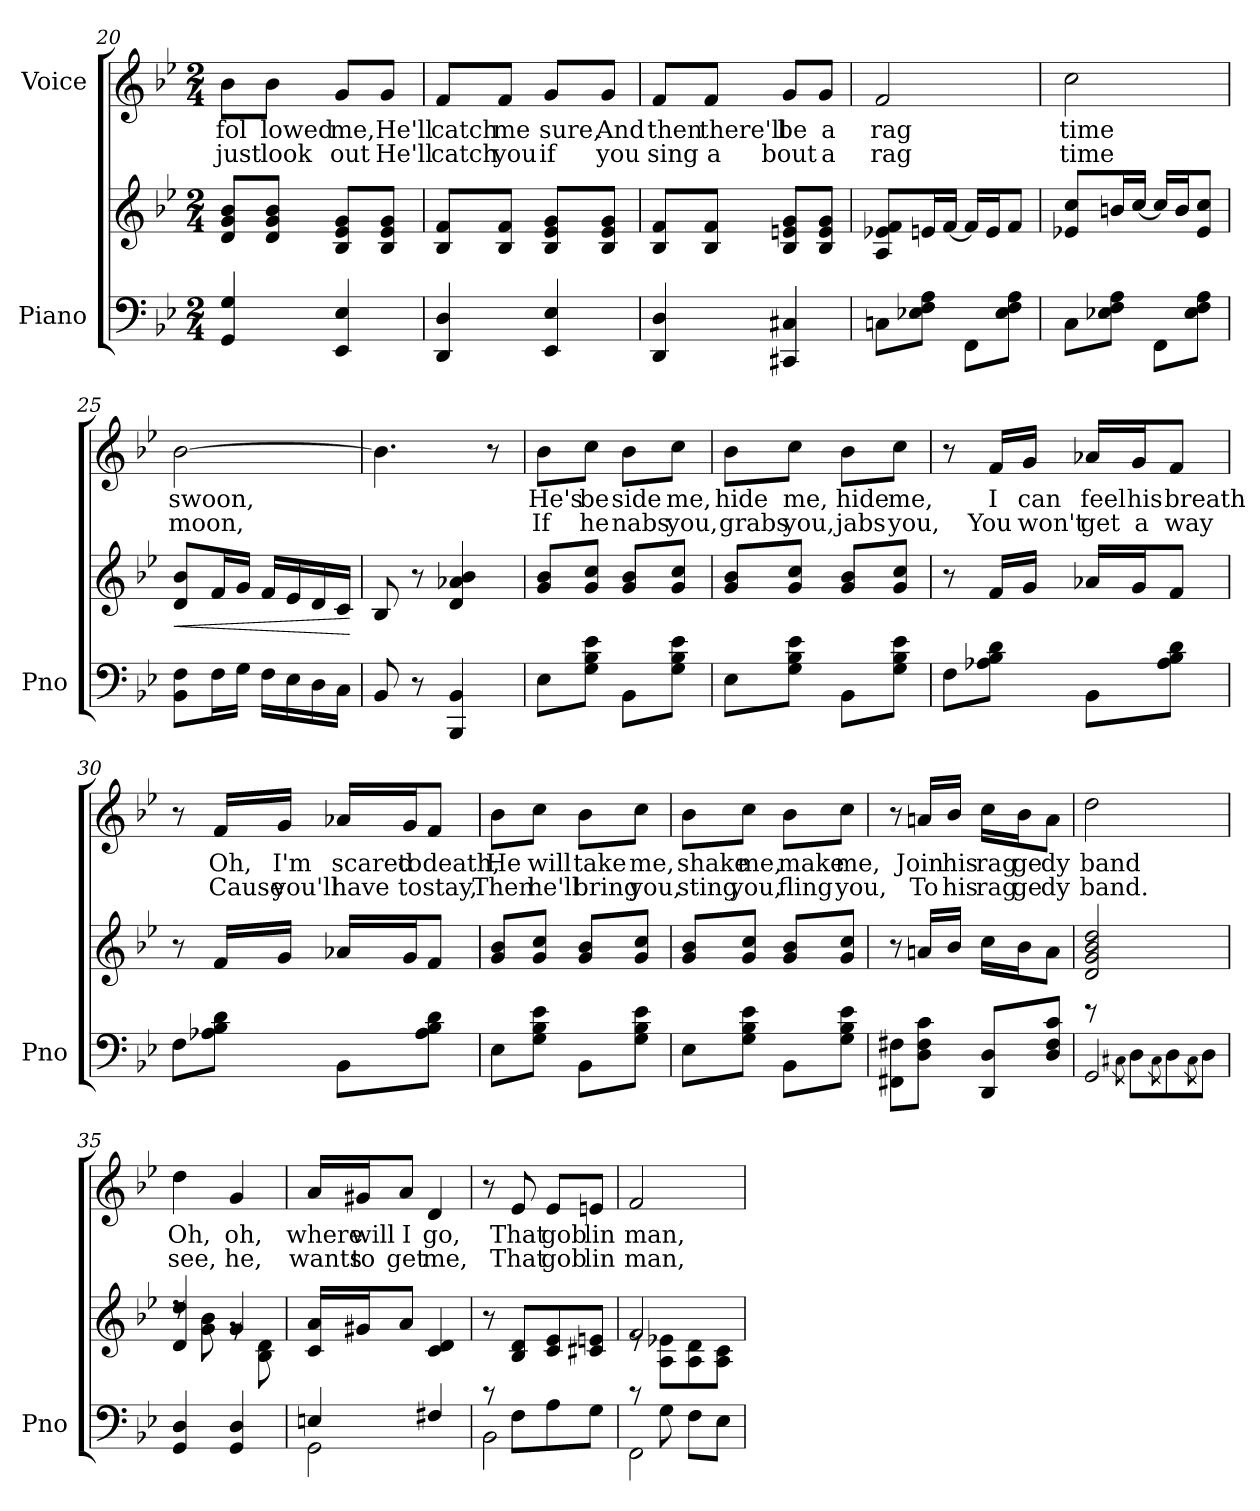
**kern	**kern	**dynam	**kern	**text	**text
*part2	*part2	*part2	*part1	*part1	*part1
*staff3	*staff2	*staff2/3	*staff1	*staff1	*staff1
*I"Piano	*	*	*I"Voice	*	*
*I'Pno	*	*	*	*	*
!!LO:PB:g=z
*clefF4	*clefG2	*	*clefG2	*	*
*k[b-e-]	*k[b-e-]	*	*k[b-e-]	*	*
*M2/4	*M2/4	*	*M2/4	*	*
=20	=20	=20	=20	=20	=20
!	!	!	!	!LO:LY:b	!LO:LY:b
4GG/ 4G/	8d/ 8g/ 8b-/L	.	8b-\L	fol	just
!	!	!	!	!LO:LY:b	!LO:LY:b
.	8d/ 8g/ 8b-/J	.	8b-\J	lowed	look
!	!	!	!	!LO:LY:b	!LO:LY:b
4EE-/ 4E-/	8B-/ 8e-/ 8g/L	.	8g/L	me,	out
!	!	!	!	!LO:LY:b	!LO:LY:b
.	8B-/ 8e-/ 8g/J	.	8g/J	He'll	He'll
=21	=21	=21	=21	=21	=21
!	!	!	!	!LO:LY:b	!LO:LY:b
4DD/ 4D/	8B-/ 8f/L	.	8f/L	catch	catch
!	!	!	!	!LO:LY:b	!LO:LY:b
.	8B-/ 8f/J	.	8f/J	me	you
!	!	!	!	!LO:LY:b	!LO:LY:b
4EE-/ 4E-/	8B-/ 8e-/ 8g/L	.	8g/L	sure,	if
!	!	!	!	!LO:LY:b	!LO:LY:b
.	8B-/ 8e-/ 8g/J	.	8g/J	And	you
=22	=22	=22	=22	=22	=22
!	!	!	!	!LO:LY:b	!LO:LY:b
4DD/ 4D/	8B-/ 8f/L	.	8f/L	then	sing
!	!	!	!	!LO:LY:b	!LO:LY:b
.	8B-/ 8f/J	.	8f/J	there'll	a
!	!	!	!	!LO:LY:b	!LO:LY:b
4CC#X/ 4C#X/	8B-/ 8en/ 8g/L	.	8g/L	be	bout
!	!	!	!	!LO:LY:b	!LO:LY:b
.	8B-/ 8e/ 8g/J	.	8g/J	a	a
=23	=23	=23	=23	=23	=23
!	!	!	!	!LO:LY:b	!LO:LY:b
8Cn\L	8A/ 8e-X/ 8f/L	.	2f/	rag	rag
8E-X\ 8F\ 8A\J	16en/L	.	.	.	.
.	[16f/JJ	.	.	.	.
8FF\L	16f/LL]	.	.	.	.
.	16e/J	.	.	.	.
8E-\ 8F\ 8A\J	8f/J	.	.	.	.
=24	=24	=24	=24	=24	=24
!	!	!	!	!LO:LY:b	!LO:LY:b
8C\L	8e-X/ 8cc/L	.	2cc\	time	time
8E-X\ 8F\ 8A\J	16bn/L	.	.	.	.
.	[16cc/JJ	.	.	.	.
8FF\L	16cc/LL]	.	.	.	.
.	16b/J	.	.	.	.
8E-\ 8F\ 8A\J	8e-/ 8cc/J	.	.	.	.
!!LO:LB:g=z
=25	=25	=25	=25	=25	=25
!	!	!LO:HP:b	!	!LO:LY:b	!LO:LY:b
8BB-\ 8F\L	8d/ 8b-/L	<	[2b-\	swoon,	moon,
16F\L	16f/L	.	.	.	.
16G\JJ	16g/JJ	.	.	.	.
16F\LL	16f/LL	.	.	.	.
16E-\	16e-/	.	.	.	.
16D\	16d/	.	.	.	.
16C\JJ	16c/JJ	.	.	.	.
.	.	[	.	.	.
=26	=26	=26	=26	=26	=26
8BB-/	8B-/	.	4.b-\]	.	.
8r	8r	.	.	.	.
4BBB-/ 4BB-/	4d/ 4a-X/ 4b-/	.	.	.	.
.	.	.	8r	.	.
=27	=27	=27	=27	=27	=27
!	!	!	!	!LO:LY:b	!LO:LY:b
8E-\L	8g/ 8b-/L	.	8b-\L	He's	If
!	!	!	!	!LO:LY:b	!LO:LY:b
8G\ 8B-\ 8e-\J	8g/ 8cc/J	.	8cc\J	be	he
!	!	!	!	!LO:LY:b	!LO:LY:b
8BB-\L	8g/ 8b-/L	.	8b-\L	side	nabs
!	!	!	!	!LO:LY:b	!LO:LY:b
8G\ 8B-\ 8e-\J	8g/ 8cc/J	.	8cc\J	me,	you,
!!LO:LB:g=z
=28	=28	=28	=28	=28	=28
!	!	!	!	!LO:LY:b	!LO:LY:b
8E-\L	8g/ 8b-/L	.	8b-\L	hide	grabs
!	!	!	!	!LO:LY:b	!LO:LY:b
8G\ 8B-\ 8e-\J	8g/ 8cc/J	.	8cc\J	me,	you,
!	!	!	!	!LO:LY:b	!LO:LY:b
8BB-\L	8g/ 8b-/L	.	8b-\L	hide	jabs
!	!	!	!	!LO:LY:b	!LO:LY:b
8G\ 8B-\ 8e-\J	8g/ 8cc/J	.	8cc\J	me,	you,
=29	=29	=29	=29	=29	=29
8F\L	8r	.	8r	.	.
!	!	!	!	!LO:LY:b	!LO:LY:b
8A-X\ 8B-\ 8d\J	16f/LL	.	16f/LL	I	You
!	!	!	!	!LO:LY:b	!LO:LY:b
.	16g/JJ	.	16g/JJ	can	won't
!	!	!	!	!LO:LY:b	!LO:LY:b
8BB-\L	16a-X/LL	.	16a-X/LL	feel	get
!	!	!	!	!LO:LY:b	!LO:LY:b
.	16g/J	.	16g/J	his	a
!	!	!	!	!LO:LY:b	!LO:LY:b
8A-\ 8B-\ 8d\J	8f/J	.	8f/J	breath	way
=30	=30	=30	=30	=30	=30
8F\L	8r	.	8r	.	.
!	!	!	!	!LO:LY:b	!LO:LY:b
8A-X\ 8B-\ 8d\J	16f/LL	.	16f/LL	Oh,	Cause
!	!	!	!	!LO:LY:b	!LO:LY:b
.	16g/JJ	.	16g/JJ	I'm	you'll
!	!	!	!	!LO:LY:b	!LO:LY:b
8BB-\L	16a-X/LL	.	16a-X/LL	scared	have
!	!	!	!	!LO:LY:b	!LO:LY:b
.	16g/J	.	16g/J	to	to
!	!	!	!	!LO:LY:b	!LO:LY:b
8A-\ 8B-\ 8d\J	8f/J	.	8f/J	death,	stay,
=31	=31	=31	=31	=31	=31
!	!	!	!	!LO:LY:b	!LO:LY:b
8E-\L	8g/ 8b-/L	.	8b-\L	He	Then
!	!	!	!	!LO:LY:b	!LO:LY:b
8G\ 8B-\ 8e-\J	8g/ 8cc/J	.	8cc\J	will	he'll
!	!	!	!	!LO:LY:b	!LO:LY:b
8BB-\L	8g/ 8b-/L	.	8b-\L	take	bring
!	!	!	!	!LO:LY:b	!LO:LY:b
8G\ 8B-\ 8e-\J	8g/ 8cc/J	.	8cc\J	me,	you,
!!LO:PB:g=z
=32	=32	=32	=32	=32	=32
!	!	!	!	!LO:LY:b	!LO:LY:b
8E-\L	8g/ 8b-/L	.	8b-\L	shake	sting
!	!	!	!	!LO:LY:b	!LO:LY:b
8G\ 8B-\ 8e-\J	8g/ 8cc/J	.	8cc\J	me,	you,
!	!	!	!	!LO:LY:b	!LO:LY:b
8BB-\L	8g/ 8b-/L	.	8b-\L	make	fling
!	!	!	!	!LO:LY:b	!LO:LY:b
8G\ 8B-\ 8e-\J	8g/ 8cc/J	.	8cc\J	me,	you,
=33	=33	=33	=33	=33	=33
8FF#X\ 8F#X\L	8r	.	8r	.	.
!	!	!	!	!LO:LY:b	!LO:LY:b
8D\ 8F#\ 8c\J	16an/LL	.	16an/LL	Join	To
!	!	!	!	!LO:LY:b	!LO:LY:b
.	16b-/JJ	.	16b-/JJ	his	his
!	!	!	!	!LO:LY:b	!LO:LY:b
8DD/ 8D/L	16cc\LL	.	16cc\LL	rag	rag
!	!	!	!	!LO:LY:b	!LO:LY:b
.	16b-\J	.	16b-\J	ge	ge
!	!	!	!	!LO:LY:b	!LO:LY:b
8D/ 8F#/ 8c/J	8a\J	.	8a\J	dy	dy
=34	=34	=34	=34	=34	=34
*^	*	*	*	*	*
!	!	!	!	!	!LO:LY:b	!LO:LY:b
2GG/	8re	2d/ 2g/ 2b-/ 2dd/	.	2dd\	band	band.
.	8qC#X\	.	.	.	.	.
.	8D\L	.	.	.	.	.
.	8qC#\	.	.	.	.	.
.	8D\	.	.	.	.	.
.	8qC#\	.	.	.	.	.
.	8D\J	.	.	.	.	.
=35	=35	=35	=35	=35	=35	=35
*	*	*^	*	*	*	*
!	!	!	!	!	!	!LO:LY:b	!LO:LY:b
*v	*v	*	*	*	*	*	*
4GG/ 4D/	4d/ 4dd/	8rdd	.	4dd\	Oh,	see,
.	.	8g\ 8b-\	.	.	.	.
!	!	!	!	!	!LO:LY:b	!LO:LY:b
4GG/ 4D/	4g/	8rg	.	4g/	oh,	he,
.	.	8B-\ 8d\	.	.	.	.
!!LO:LB:g=z
=36	=36	=36	=36	=36	=36	=36
*^	*	*	*	*	*	*
!	!	!	!	!	!	!LO:LY:b	!LO:LY:b
*	*	*v	*v	*	*	*	*
2GG\	4En/	16c/ 16a/LL	.	16a/LL	where	wants
!	!	!	!	!	!LO:LY:b	!LO:LY:b
.	.	16g#X/J	.	16g#X/J	will	to
!	!	!	!	!	!LO:LY:b	!LO:LY:b
.	.	8a/J	.	8a/J	I	get
!	!	!	!	!	!LO:LY:b	!LO:LY:b
.	4F#X/	4c/ 4d/	.	4d/	go,	me,
=37	=37	=37	=37	=37	=37	=37
2BB-\	8rc	8r	.	8r	.	.
!	!	!	!	!	!LO:LY:b	!LO:LY:b
.	8F\L	8B-/ 8d/L	.	8e-/	That	That
!	!	!	!	!	!LO:LY:b	!LO:LY:b
.	8A\	8c/ 8e-/	.	8e-/L	gob	gob
!	!	!	!	!	!LO:LY:b	!LO:LY:b
.	8G\J	8c#X/ 8en/J	.	8en/J	lin	lin
=38	=38	=38	=38	=38	=38	=38
*	*	*^	*	*	*	*
!	!	!	!	!	!	!LO:LY:b	!LO:LY:b
2FF\	8rc	2f/	8re	.	2f/	man,	man,
.	8G\	.	8A\ 8e-X\L	.	.	.	.
.	8F\L	.	8A\ 8d\	.	.	.	.
.	8E-\J	.	8A\ 8c\J	.	.	.	.
*v	*v	*	*	*	*	*	*
*	*v	*v	*	*	*	*
=	=	=	=	=	=
*-	*-	*-	*-	*-	*-
